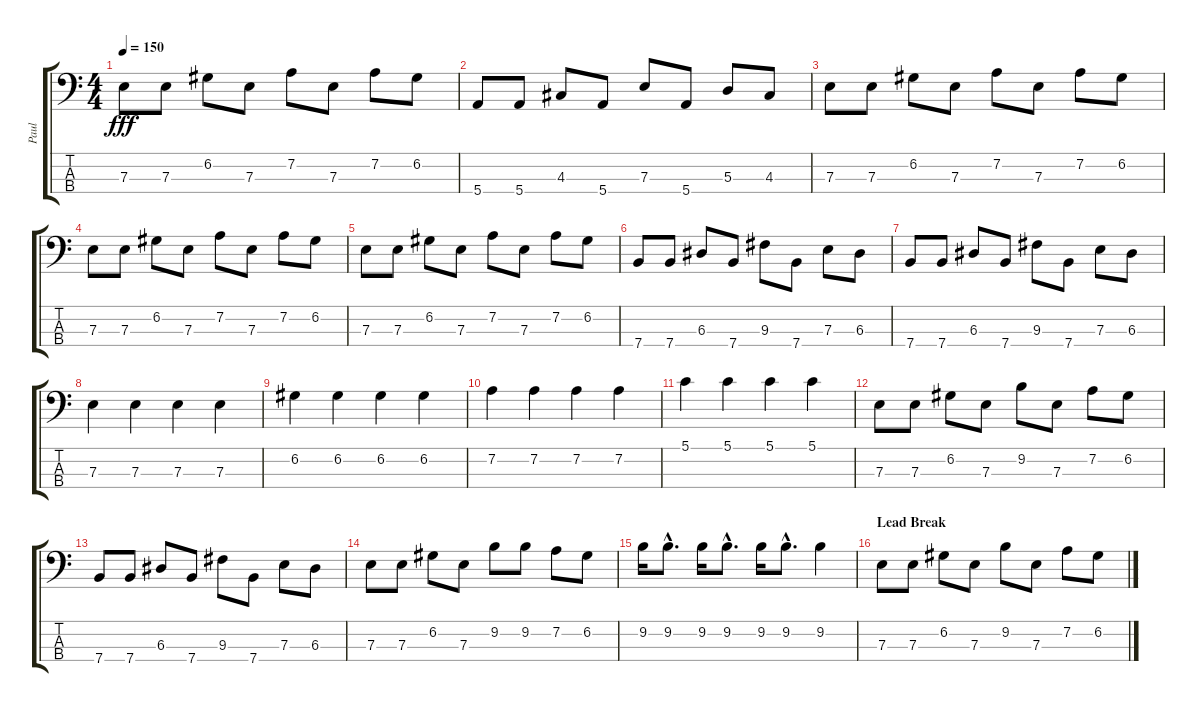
\track ("Paul" "Paul") {instrument electricbassfinger}
\staff {score tabs}
\tuning (G2 D2 A1 E1) {hide}
\ts (4 4)
\tempo 150
\clef f4
\ks c
7.3.8{dy fff} 7.3.8 6.2.8 7.3.8 7.2.8 7.3.8 7.2.8 6.2.8 |
5.4.8 5.4.8 4.3.8 5.4.8 7.3.8 5.4.8 5.3.8 4.3.8 |
7.3.8 7.3.8 6.2.8 7.3.8 7.2.8 7.3.8 7.2.8 6.2.8 |
7.3.8 7.3.8 6.2.8 7.3.8 7.2.8 7.3.8 7.2.8 6.2.8 |
7.3.8 7.3.8 6.2.8 7.3.8 7.2.8 7.3.8 7.2.8 6.2.8 |
7.4.8 7.4.8 6.3.8 7.4.8 9.3.8 7.4.8 7.3.8 6.3.8 |
7.4.8 7.4.8 6.3.8 7.4.8 9.3.8 7.4.8 7.3.8 6.3.8 |
7.3.4 7.3.4 7.3.4 7.3.4 |
6.2.4 6.2.4 6.2.4 6.2.4 |
7.2.4 7.2.4 7.2.4 7.2.4 |
5.1.4 5.1.4 5.1.4 5.1.4 |
7.3.8 7.3.8 6.2.8 7.3.8 9.2.8 7.3.8 7.2.8 6.2.8 |
7.4.8 7.4.8 6.3.8 7.4.8 9.3.8 7.4.8 7.3.8 6.3.8 |
7.3.8 7.3.8 6.2.8 7.3.8 9.2.8 9.2.8 7.2.8 6.2.8 |
9.2.16 9.2{hac}.8{d} 9.2.16 9.2{hac}.8{d} 9.2.16 9.2{hac}.8{d} 9.2.4 |
\section ("" "Lead Break")
7.3.8 7.3.8 6.2.8 7.3.8 9.2.8 7.3.8 7.2.8 6.2.8
